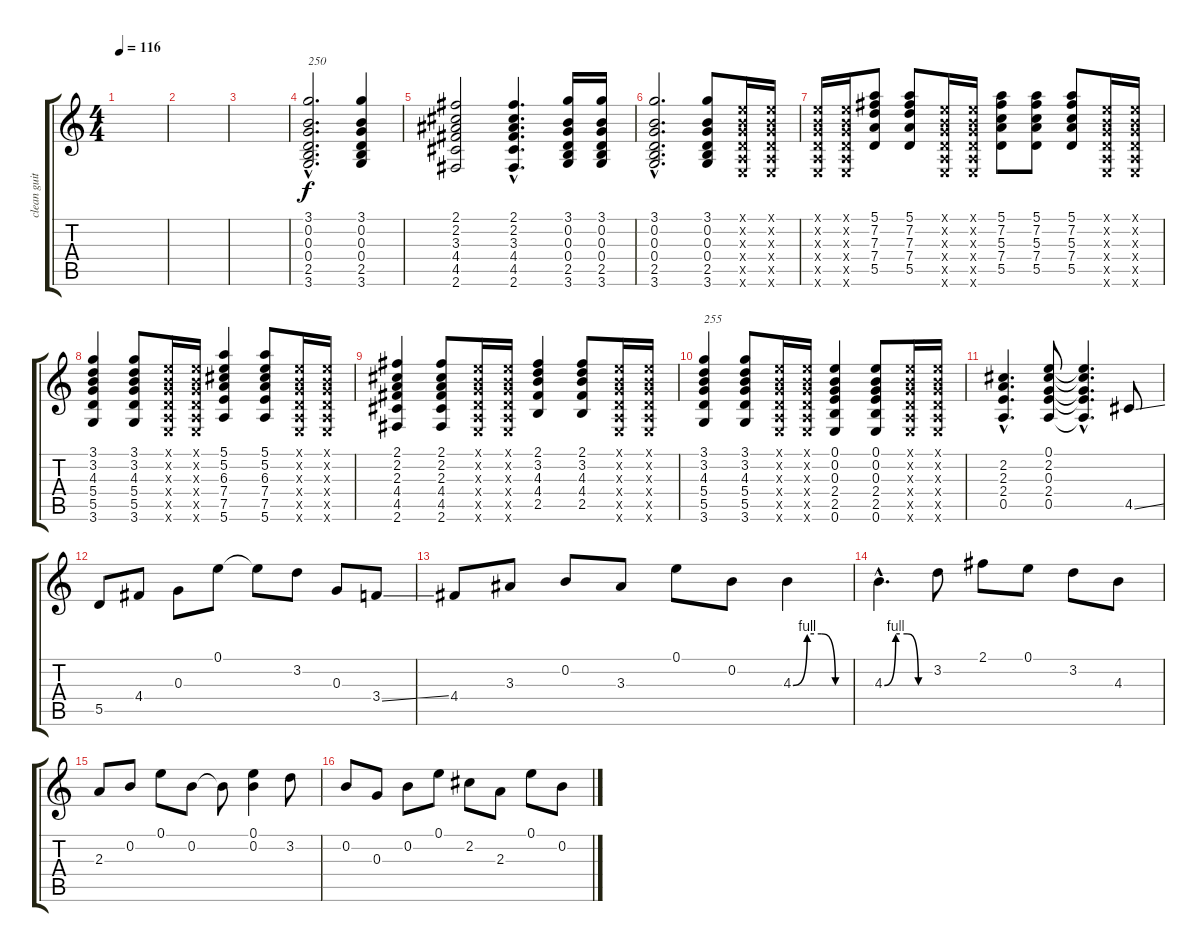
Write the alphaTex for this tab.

\track ("clean guitar" "clean guit") {instrument electricguitarclean}
\staff {score tabs}
\tuning (E4 B3 G3 D3 A2 E2) {hide}
\ts (4 4)
\tempo 116
\clef g2
\ks c
|
|
|
(3.1{hac} 0.2{hac} 0.3{hac} 0.4{hac} 2.5{hac} 3.6{hac}).2{d txt "250"} (3.1 0.2 0.3 0.4 2.5 3.6).4 |
(2.1 2.2 3.3 4.4 4.5 2.6).2 (2.1{hac} 2.2{hac} 3.3{hac} 4.4{hac} 4.5{hac} 2.6{hac}).4{d} (3.1 0.2 0.3 0.4 2.5 3.6).16 (3.1 0.2 0.3 0.4 2.5 3.6).16 |
(3.1{hac} 0.2{hac} 0.3{hac} 0.4{hac} 2.5{hac} 3.6{hac}).2{d} (3.1 0.2 0.3 0.4 2.5 3.6).8 (0.1{x} 0.2{x} 0.3{x} 0.4{x} 0.5{x} 0.6{x}).16 (0.1{x} 0.2{x} 0.3{x} 0.4{x} 0.5{x} 0.6{x}).16 |
(0.1{x} 0.2{x} 0.3{x} 0.4{x} 0.5{x} 0.6{x}).16 (0.1{x} 0.2{x} 0.3{x} 0.4{x} 0.5{x} 0.6{x}).16 (5.1 7.2 7.3 7.4 5.5).8 (5.1 7.2 7.3 7.4 5.5).8 (0.1{x} 0.2{x} 0.3{x} 0.4{x} 0.5{x} 0.6{x}).16 (0.1{x} 0.2{x} 0.3{x} 0.4{x} 0.5{x} 0.6{x}).16 (5.1 7.2 5.3 7.4 5.5).8 (5.1 7.2 5.3 7.4 5.5).8 (5.1 7.2 5.3 7.4 5.5).8 (0.1{x} 0.2{x} 0.3{x} 0.4{x} 0.5{x} 0.6{x}).16 (0.1{x} 0.2{x} 0.3{x} 0.4{x} 0.5{x} 0.6{x}).16 |
(3.1 3.2 4.3 5.4 5.5 3.6).4 (3.1 3.2 4.3 5.4 5.5 3.6).8 (0.1{x} 0.2{x} 0.3{x} 0.4{x} 0.5{x} 0.6{x}).16 (0.1{x} 0.2{x} 0.3{x} 0.4{x} 0.5{x} 0.6{x}).16 (5.1 5.2 6.3 7.4 7.5 5.6).4 (5.1 5.2 6.3 7.4 7.5 5.6).8 (0.1{x} 0.2{x} 0.3{x} 0.4{x} 0.5{x} 0.6{x}).16 (0.1{x} 0.2{x} 0.3{x} 0.4{x} 0.5{x} 0.6{x}).16 |
(2.1 2.2 2.3 4.4 4.5 2.6).4 (2.1 2.2 2.3 4.4 4.5 2.6).8 (0.1{x} 0.2{x} 0.3{x} 0.4{x} 0.5{x} 0.6{x}).16 (0.1{x} 0.2{x} 0.3{x} 0.4{x} 0.5{x} 0.6{x}).16 (2.1 3.2 4.3 4.4 2.5).4 (2.1 3.2 4.3 4.4 2.5).8 (0.1{x} 0.2{x} 0.3{x} 0.4{x} 0.5{x} 0.6{x}).16 (0.1{x} 0.2{x} 0.3{x} 0.4{x} 0.5{x} 0.6{x}).16 |
(3.1 3.2 4.3 5.4 5.5 3.6).4{txt "255"} (3.1 3.2 4.3 5.4 5.5 3.6).8 (0.1{x} 0.2{x} 0.3{x} 0.4{x} 0.5{x} 0.6{x}).16 (0.1{x} 0.2{x} 0.3{x} 0.4{x} 0.5{x} 0.6{x}).16 (0.1 0.2 0.3 2.4 2.5 0.6).4 (0.1 0.2 0.3 2.4 2.5 0.6).8 (0.1{x} 0.2{x} 0.3{x} 0.4{x} 0.5{x} 0.6{x}).16 (0.1{x} 0.2{x} 0.3{x} 0.4{x} 0.5{x} 0.6{x}).16 |
(2.2{hac} 2.3{hac} 2.4{hac} 0.5{hac}).4{d} (0.1 2.2 0.3 2.4 0.5).8 (0.1{hac t} 2.2{hac t} 0.3{hac t} 2.4{hac t} 0.5{hac t}).4{d} 4.5{ss}.8 |
5.5.8 4.4.8 0.3.8 0.1.8 0.1{t}.8 3.2.8 0.3.8 3.4{ss}.8 |
4.4.8 3.3.8 0.2.8 3.3.8 0.1.8 0.2.8 4.3{be (custom 0 0 15 4 30 4 45 0 60 0)}.4 |
4.3{be (custom 0 0 15 4 30 4 45 0 60 0) hac}.4{d} 3.2.8 2.1.8 0.1.8 3.2.8 4.3.8 |
2.3.8 0.2.8 0.1.8 0.2.8 0.2{t}.8 (0.1 0.2).4 3.2.8 |
0.2.8 0.3.8 0.2.8 0.1.8 2.2.8 2.3.8 0.1.8 0.2.8
